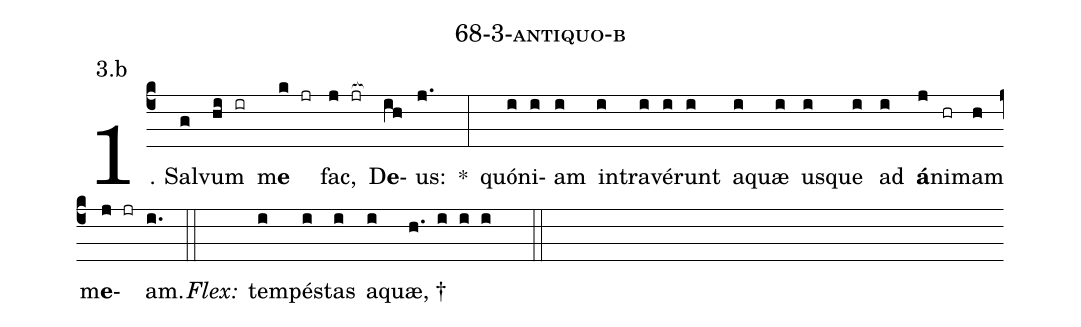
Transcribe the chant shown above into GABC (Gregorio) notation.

name: 68-3-antiquo-b;
annotation: 3.b;
%%
(c4)1. Sal(g)vum(hi ir) m<b>e</b>(k jr) fac,(j jr[ocb:1{]) D<b>e</b>(ih[ocb:0}])us:(j.) *(:) quón(i)i(i)am(i) in(i)tra(i)vé(i)runt(i) a(i)quæ(i) us(i)que(i) ad(i) <b>á</b>(j)ni(hr)mam(h) m<b>e</b>(j jr)am.(i.) (::)
<i>Flex:</i>()  tem(i)pés(i)tas(i) a(i)quæ, †(h. i i i  ::)
